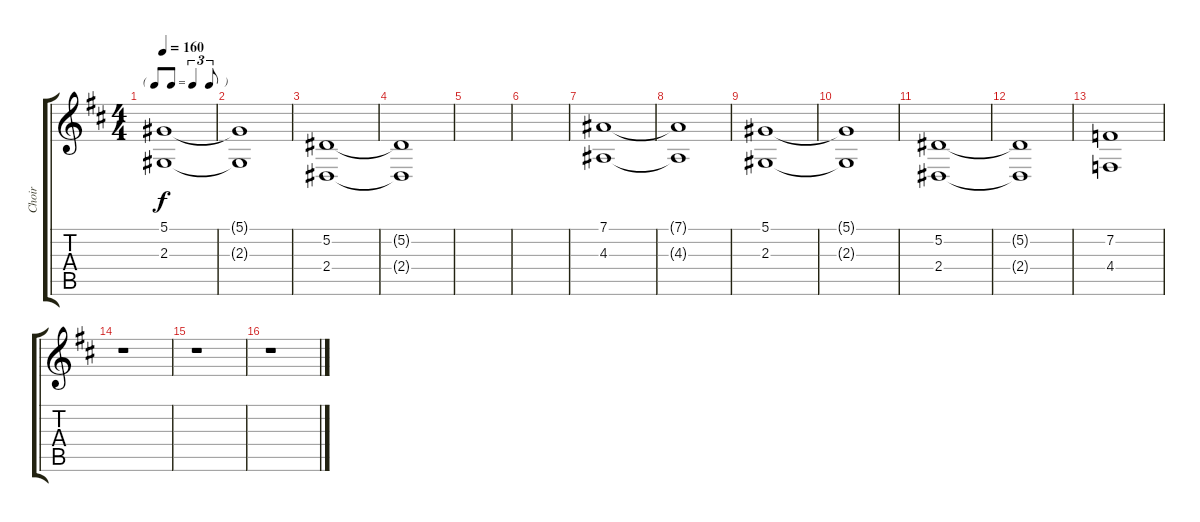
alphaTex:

\track ("Choir" "Choir") {instrument choiraahs}
\staff {score tabs}
\tuning (Eb4 Bb3 Gb3 Db3 Ab2 Eb2) {hide}
\ts (4 4)
\tf triplet8th
\tempo 160
\clef g2
\ks d
(5.1 2.3).1{dy f} |
(5.1{t} 2.3{t}).1 |
(5.2 2.4).1 |
(5.2{t} 2.4{t}).1 |
|
|
(7.1 4.3).1 |
(7.1{t} 4.3{t}).1 |
(5.1 2.3).1 |
(5.1{t} 2.3{t}).1 |
(5.2 2.4).1 |
(5.2{t} 2.4{t}).1 |
(7.2 4.4).1 |
r.1 |
r.1 |
r.1
